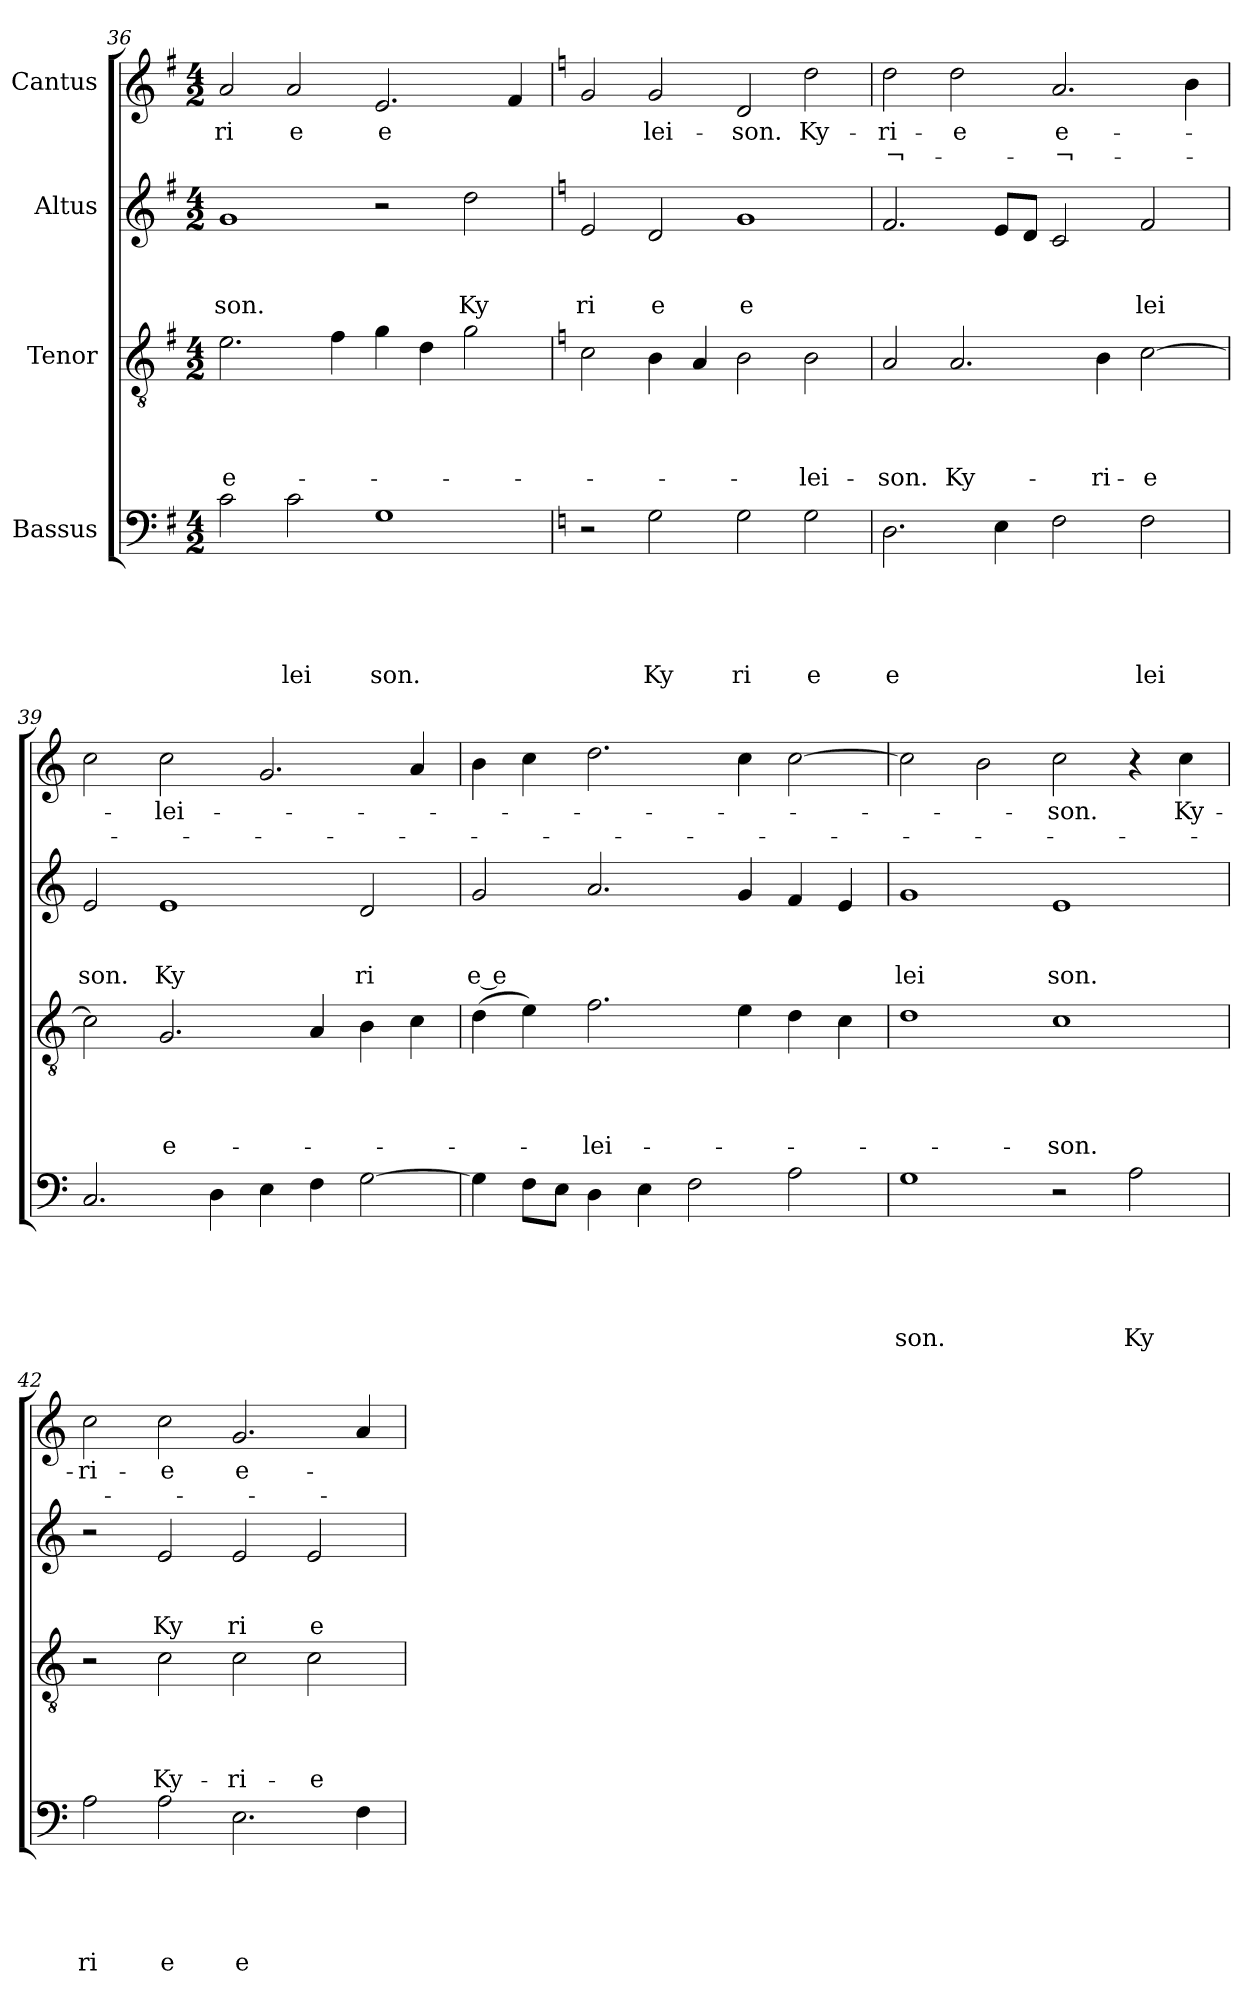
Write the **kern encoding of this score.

**kern	**text	**text	**text	**text	**text	**kern	**text	**text	**text	**text	**kern	**text	**text	**text	**kern	**text	**text
*part4	*part4	*part4	*part4	*part4	*part4	*part3	*part3	*part3	*part3	*part3	*part2	*part2	*part2	*part2	*part1	*part1	*part1
*staff4	*staff4	*staff4	*staff4	*staff4	*staff4	*staff3	*staff3	*staff3	*staff3	*staff3	*staff2	*staff2	*staff2	*staff2	*staff1	*staff1	*staff1
*I"Bassus	*	*	*	*	*	*I"Tenor	*	*	*	*	*I"Altus	*	*	*	*I"Cantus	*	*
*clefF4	*	*	*	*	*	*clefGv2	*	*	*	*	*clefG2	*	*	*	*clefG2	*	*
*k[f#]	*	*	*	*	*	*k[f#]	*	*	*	*	*k[f#]	*	*	*	*k[f#]	*	*
*G:	*	*	*	*	*	*G:	*	*	*	*	*G:	*	*	*	*G:	*	*
*M4/2	*	*	*	*	*	*M4/2	*	*	*	*	*M4/2	*	*	*	*M4/2	*	*
=36	=36	=36	=36	=36	=36	=36	=36	=36	=36	=36	=36	=36	=36	=36	=36	=36	=36
!	!	!	!	!	!	!	!	!	!	!LO:LY:b	!	!	!	!LO:LY:b	!	!LO:LY:b	!
2c\	.	.	.	.	.	2.e\	.	.	.	e-	1g	.	.	son.	2a/	ri	.
!	!	!	!	!	!LO:LY:b	!	!	!	!	!	!	!	!	!	!	!LO:LY:b	!
2c\	.	.	.	.	lei	.	.	.	.	.	.	.	.	.	2a/	e	.
.	.	.	.	.	.	4f#\	.	.	.	.	.	.	.	.	.	.	.
!	!	!	!	!	!LO:LY:b	!	!	!	!	!	!	!	!	!	!	!LO:LY:b	!
1G	.	.	.	.	son.	4g\	.	.	.	.	2r	.	.	.	2.e/	e	.
.	.	.	.	.	.	4d\	.	.	.	.	.	.	.	.	.	.	.
!	!	!	!	!	!	!	!	!	!	!	!	!	!	!LO:LY:b	!	!	!
.	.	.	.	.	.	2g\	.	.	.	.	2dd\	.	.	Ky	.	.	.
.	.	.	.	.	.	.	.	.	.	.	.	.	.	.	4f#/	.	.
!!LO:PB:g=z
=37	=37	=37	=37	=37	=37	=37	=37	=37	=37	=37	=37	=37	=37	=37	=37	=37	=37
*k[]	*	*	*	*	*	*k[]	*	*	*	*	*k[]	*	*	*	*k[]	*	*
*C:	*	*	*	*	*	*C:	*	*	*	*	*C:	*	*	*	*C:	*	*
!	!	!	!	!	!	!	!	!	!	!	!	!	!	!LO:LY:b	!	!	!
2r	.	.	.	.	.	2c\	.	.	.	.	2e/	.	.	ri	2g/	.	.
!	!	!	!	!	!LO:LY:b	!	!	!	!	!	!	!	!	!LO:LY:b	!	!LO:LY:b	!
2G\	.	.	.	.	Ky	4B\	.	.	.	.	2d/	.	.	e	2g/	lei-	.
.	.	.	.	.	.	4A/	.	.	.	.	.	.	.	.	.	.	.
!	!	!	!	!	!LO:LY:b	!	!	!	!	!	!	!	!	!LO:LY:b:rj	!	!LO:LY:b	!
2G\	.	.	.	.	ri	2B\	.	.	.	.	1g	.	.	e	2d/	-son.	.
!	!	!	!	!	!LO:LY:b	!	!	!	!	!LO:LY:b	!	!	!	!	!	!LO:LY:b	!
2G\	.	.	.	.	e	2B\	.	.	.	-lei-	.	.	.	.	2dd\	Ky-	.
=38	=38	=38	=38	=38	=38	=38	=38	=38	=38	=38	=38	=38	=38	=38	=38	=38	=38
!	!	!	!	!	!LO:LY:b	!	!	!	!	!LO:LY:b	!	!	!	!	!	!LO:LY:b	!LO:LY:b
2.D\	.	.	.	.	e	2A/	.	.	.	-son.	2.f/	.	.	.	2dd\	-ri-	¬-
!	!	!	!	!	!	!	!	!	!	!LO:LY:b	!	!	!	!	!	!LO:LY:b	!
.	.	.	.	.	.	2.A/	.	.	.	Ky-	.	.	.	.	2dd\	-e	.
4E\	.	.	.	.	.	.	.	.	.	.	8e/L	.	.	.	.	.	.
.	.	.	.	.	.	.	.	.	.	.	8d/J	.	.	.	.	.	.
!	!	!	!	!	!	!	!	!	!	!	!	!	!	!	!	!LO:LY:b	!LO:LY:b
2F\	.	.	.	.	.	.	.	.	.	.	2c/	.	.	.	2.a/	e-	-¬-
!	!	!	!	!	!	!	!	!	!	!LO:LY:b	!	!	!	!	!	!	!
.	.	.	.	.	.	4B\	.	.	.	-ri-	.	.	.	.	.	.	.
!	!	!	!	!	!LO:LY:b	!	!	!	!	!LO:LY:b	!	!	!	!LO:LY:b	!	!	!
2F\	.	.	.	.	lei	[>2c\	.	.	.	-e	2f/	.	.	lei	.	.	.
.	.	.	.	.	.	.	.	.	.	.	.	.	.	.	4b\	.	.
=39	=39	=39	=39	=39	=39	=39	=39	=39	=39	=39	=39	=39	=39	=39	=39	=39	=39
!	!	!	!	!	!	!	!	!	!	!	!	!	!	!LO:LY:b	!	!	!
2.C/	.	.	.	.	.	2c\]	.	.	.	.	2e/	.	.	son.	2cc\	.	.
!	!	!	!	!	!	!	!	!	!	!LO:LY:b	!	!	!	!LO:LY:b	!	!LO:LY:b	!
.	.	.	.	.	.	2.G/	.	.	.	e-	1e	.	.	Ky	2cc\	-lei-	.
4D\	.	.	.	.	.	.	.	.	.	.	.	.	.	.	.	.	.
4E\	.	.	.	.	.	.	.	.	.	.	.	.	.	.	2.g/	.	.
4F\	.	.	.	.	.	4A/	.	.	.	.	.	.	.	.	.	.	.
!	!	!	!	!	!	!	!	!	!	!	!	!	!	!LO:LY:b	!	!	!
[>2G\	.	.	.	.	.	4B\	.	.	.	.	2d/	.	.	ri	.	.	.
.	.	.	.	.	.	4c\	.	.	.	.	.	.	.	.	4a/	.	.
=40	=40	=40	=40	=40	=40	=40	=40	=40	=40	=40	=40	=40	=40	=40	=40	=40	=40
!	!	!	!	!	!	!	!	!	!	!	!	!	!	!LO:LY:b	!	!	!
4G\]	.	.	.	.	.	(>4d\	.	.	.	.	2g/	.	.	e e	4b\	.	.
8F\L	.	.	.	.	.	4e\)	.	.	.	.	.	.	.	.	4cc\	.	.
8E\J	.	.	.	.	.	.	.	.	.	.	.	.	.	.	.	.	.
!	!	!	!	!	!	!	!	!	!	!LO:LY:b	!	!	!	!	!	!	!
4D\	.	.	.	.	.	2.f\	.	.	.	-lei-	2.a/	.	.	.	2.dd\	.	.
4E\	.	.	.	.	.	.	.	.	.	.	.	.	.	.	.	.	.
2F\	.	.	.	.	.	.	.	.	.	.	.	.	.	.	.	.	.
.	.	.	.	.	.	4e\	.	.	.	.	4g/	.	.	.	4cc\	.	.
2A\	.	.	.	.	.	4d\	.	.	.	.	4f/	.	.	.	[>2cc\	.	.
.	.	.	.	.	.	4c\	.	.	.	.	4e/	.	.	.	.	.	.
=41	=41	=41	=41	=41	=41	=41	=41	=41	=41	=41	=41	=41	=41	=41	=41	=41	=41
!	!	!	!	!	!LO:LY:b	!	!	!	!	!	!	!	!	!LO:LY:b	!	!	!
1G	.	.	.	.	son.	1d	.	.	.	.	1g	.	.	lei	2cc\]	.	.
.	.	.	.	.	.	.	.	.	.	.	.	.	.	.	2b\	.	.
!	!	!	!	!	!	!	!	!	!	!LO:LY:b	!	!	!	!LO:LY:b	!	!LO:LY:b	!
2r	.	.	.	.	.	1c	.	.	.	-son.	1e	.	.	son.	2cc\	-son.	.
!	!	!	!	!	!LO:LY:b	!	!	!	!	!	!	!	!	!	!	!	!
2A\	.	.	.	.	Ky	.	.	.	.	.	.	.	.	.	4r	.	.
!	!	!	!	!	!	!	!	!	!	!	!	!	!	!	!	!LO:LY:b	!
.	.	.	.	.	.	.	.	.	.	.	.	.	.	.	4cc\	Ky-	.
=42	=42	=42	=42	=42	=42	=42	=42	=42	=42	=42	=42	=42	=42	=42	=42	=42	=42
!	!	!	!	!	!LO:LY:b	!	!	!	!	!	!	!	!	!	!	!LO:LY:b	!
2A\	.	.	.	.	ri	2r	.	.	.	.	2r	.	.	.	2cc\	-ri-	.
!	!	!	!	!	!LO:LY:b	!	!	!	!	!LO:LY:b	!	!	!	!LO:LY:b	!	!LO:LY:b	!
2A\	.	.	.	.	e	2c\	.	.	.	Ky-	2e/	.	.	Ky	2cc\	-e	.
!	!	!	!	!	!LO:LY:b	!	!	!	!	!LO:LY:b	!	!	!	!LO:LY:b	!	!LO:LY:b	!
2.E\	.	.	.	.	e	2c\	.	.	.	-ri-	2e/	.	.	ri	2.g/	e-	.
!	!	!	!	!	!	!	!	!	!	!LO:LY:b	!	!	!	!LO:LY:b	!	!	!
.	.	.	.	.	.	2c\	.	.	.	-e	2e/	.	.	e	.	.	.
4F\	.	.	.	.	.	.	.	.	.	.	.	.	.	.	4a/	.	.
=	=	=	=	=	=	=	=	=	=	=	=	=	=	=	=	=	=
*-	*-	*-	*-	*-	*-	*-	*-	*-	*-	*-	*-	*-	*-	*-	*-	*-	*-
